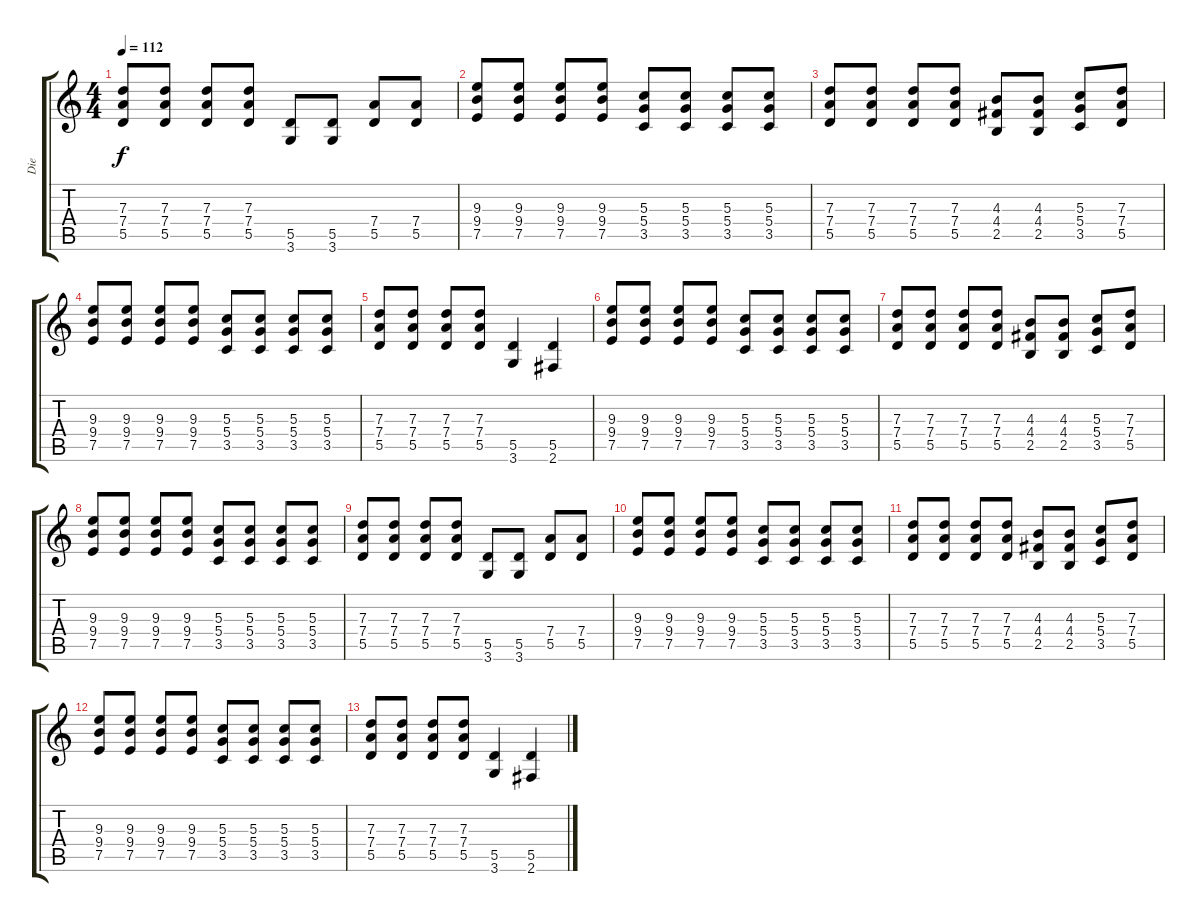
\track ("Die " "Die ") {instrument distortionguitar}
\staff {score tabs}
\tuning (E4 B3 G3 D3 A2 E2) {hide}
\ts (4 4)
\tempo 112
\clef g2
\ks c
(7.3 7.4 5.5).8{dy f} (7.3 7.4 5.5).8 (7.3 7.4 5.5).8 (7.3 7.4 5.5).8 (5.5 3.6).8 (5.5 3.6).8 (7.4 5.5).8 (7.4 5.5).8 |
(9.3 9.4 7.5).8 (9.3 9.4 7.5).8 (9.3 9.4 7.5).8 (9.3 9.4 7.5).8 (5.3 5.4 3.5).8 (5.3 5.4 3.5).8 (5.3 5.4 3.5).8 (5.3 5.4 3.5).8 |
(7.3 7.4 5.5).8 (7.3 7.4 5.5).8 (7.3 7.4 5.5).8 (7.3 7.4 5.5).8 (4.3 4.4 2.5).8 (4.3 4.4 2.5).8 (5.3 5.4 3.5).8 (7.3 7.4 5.5).8 |
(9.3 9.4 7.5).8 (9.3 9.4 7.5).8 (9.3 9.4 7.5).8 (9.3 9.4 7.5).8 (5.3 5.4 3.5).8 (5.3 5.4 3.5).8 (5.3 5.4 3.5).8 (5.3 5.4 3.5).8 |
(7.3 7.4 5.5).8 (7.3 7.4 5.5).8 (7.3 7.4 5.5).8 (7.3 7.4 5.5).8 (5.5 3.6).4 (5.5 2.6).4 |
(9.3 9.4 7.5).8{volume 8} (9.3 9.4 7.5).8 (9.3 9.4 7.5).8 (9.3 9.4 7.5).8 (5.3 5.4 3.5).8 (5.3 5.4 3.5).8 (5.3 5.4 3.5).8 (5.3 5.4 3.5).8 |
(7.3 7.4 5.5).8 (7.3 7.4 5.5).8 (7.3 7.4 5.5).8 (7.3 7.4 5.5).8 (4.3 4.4 2.5).8 (4.3 4.4 2.5).8 (5.3 5.4 3.5).8 (7.3 7.4 5.5).8 |
(9.3 9.4 7.5).8 (9.3 9.4 7.5).8 (9.3 9.4 7.5).8 (9.3 9.4 7.5).8 (5.3 5.4 3.5).8 (5.3 5.4 3.5).8 (5.3 5.4 3.5).8 (5.3 5.4 3.5).8 |
(7.3 7.4 5.5).8 (7.3 7.4 5.5).8 (7.3 7.4 5.5).8 (7.3 7.4 5.5).8 (5.5 3.6).8 (5.5 3.6).8 (7.4 5.5).8 (7.4 5.5).8 |
(9.3 9.4 7.5).8{volume 2} (9.3 9.4 7.5).8 (9.3 9.4 7.5).8 (9.3 9.4 7.5).8 (5.3 5.4 3.5).8 (5.3 5.4 3.5).8 (5.3 5.4 3.5).8 (5.3 5.4 3.5).8 |
(7.3 7.4 5.5).8 (7.3 7.4 5.5).8 (7.3 7.4 5.5).8 (7.3 7.4 5.5).8 (4.3 4.4 2.5).8 (4.3 4.4 2.5).8 (5.3 5.4 3.5).8 (7.3 7.4 5.5).8 |
(9.3 9.4 7.5).8 (9.3 9.4 7.5).8 (9.3 9.4 7.5).8 (9.3 9.4 7.5).8 (5.3 5.4 3.5).8 (5.3 5.4 3.5).8 (5.3 5.4 3.5).8 (5.3 5.4 3.5).8 |
(7.3 7.4 5.5).8 (7.3 7.4 5.5).8 (7.3 7.4 5.5).8 (7.3 7.4 5.5).8 (5.5 3.6).4 (5.5 2.6).4
